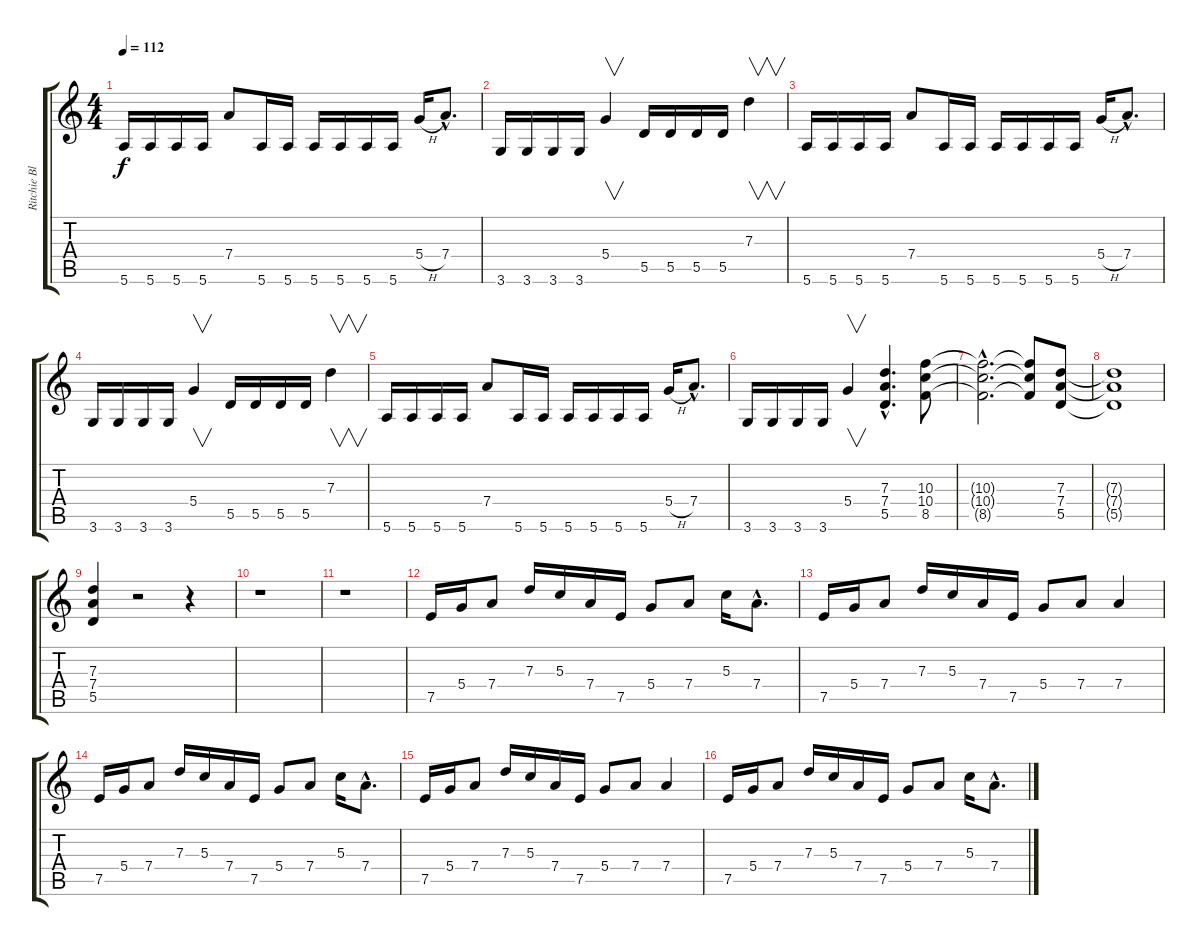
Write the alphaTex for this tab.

\track ("Ritchie Blackmore" "Ritchie Bl") {instrument distortionguitar}
\staff {score tabs}
\tuning (E4 B3 G3 D3 A2 E2) {hide}
\ts (4 4)
\tempo 112
\clef g2
\ks c
5.6.16{dy f} 5.6.16 5.6.16 5.6.16 7.4.8 5.6.16 5.6.16 5.6.16 5.6.16 5.6.16 5.6.16 5.4{h}.16 7.4{hac}.8{d} |
3.6.16 3.6.16 3.6.16 3.6.16 5.4.4{v} 5.5.16 5.5.16 5.5.16 5.5.16 7.3.4{v} |
5.6.16 5.6.16 5.6.16 5.6.16 7.4.8 5.6.16 5.6.16 5.6.16 5.6.16 5.6.16 5.6.16 5.4{h}.16 7.4{hac}.8{d} |
3.6.16 3.6.16 3.6.16 3.6.16 5.4.4{v} 5.5.16 5.5.16 5.5.16 5.5.16 7.3.4{v} |
5.6.16 5.6.16 5.6.16 5.6.16 7.4.8 5.6.16 5.6.16 5.6.16 5.6.16 5.6.16 5.6.16 5.4{h}.16 7.4{hac}.8{d} |
3.6.16 3.6.16 3.6.16 3.6.16 5.4.4{v} (7.3{hac} 7.4{hac} 5.5{hac}).4{d} (10.3 10.4 8.5).8 |
(10.3{hac t} 10.4{hac t} 8.5{hac t}).2{d} (10.3{t} 10.4{t} 8.5{t}).8 (7.3 7.4 5.5).8 |
(7.3{t} 7.4{t} 5.5{t}).1 |
(7.3 7.4 5.5).4 r.2 r.4 |
r.1 |
r.1 |
7.5.16 5.4.16 7.4.8 7.3.16 5.3.16 7.4.16 7.5.16 5.4.8 7.4.8 5.3.16 7.4{hac}.8{d} |
7.5.16 5.4.16 7.4.8 7.3.16 5.3.16 7.4.16 7.5.16 5.4.8 7.4.8 7.4.4 |
7.5.16 5.4.16 7.4.8 7.3.16 5.3.16 7.4.16 7.5.16 5.4.8 7.4.8 5.3.16 7.4{hac}.8{d} |
7.5.16 5.4.16 7.4.8 7.3.16 5.3.16 7.4.16 7.5.16 5.4.8 7.4.8 7.4.4 |
7.5.16 5.4.16 7.4.8 7.3.16 5.3.16 7.4.16 7.5.16 5.4.8 7.4.8 5.3.16 7.4{hac}.8{d}
